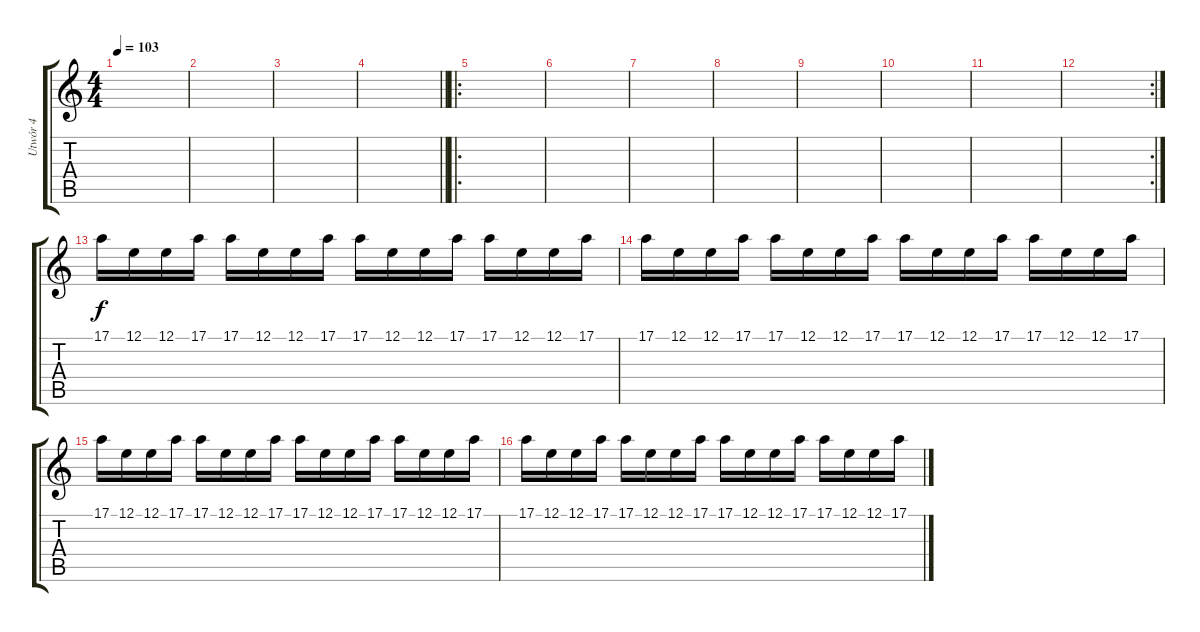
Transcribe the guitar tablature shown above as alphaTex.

\track ("Utwór 4" "Utwór 4") {instrument lead7fifths}
\staff {score tabs}
\tuning (E4 B3 G3 D3 A2 E2) {hide}
\ts (4 4)
\tempo 103
\clef g2
\ks c
|
|
|
\barLineRight lightlight
|
\ro
|
|
|
|
|
|
|
\rc 2
|
17.1.16 12.1.16 12.1.16 17.1.16 17.1.16 12.1.16 12.1.16 17.1.16 17.1.16 12.1.16 12.1.16 17.1.16 17.1.16 12.1.16 12.1.16 17.1.16 |
17.1.16 12.1.16 12.1.16 17.1.16 17.1.16 12.1.16 12.1.16 17.1.16 17.1.16 12.1.16 12.1.16 17.1.16 17.1.16 12.1.16 12.1.16 17.1.16 |
17.1.16 12.1.16 12.1.16 17.1.16 17.1.16 12.1.16 12.1.16 17.1.16 17.1.16 12.1.16 12.1.16 17.1.16 17.1.16 12.1.16 12.1.16 17.1.16 |
17.1.16 12.1.16 12.1.16 17.1.16 17.1.16 12.1.16 12.1.16 17.1.16 17.1.16 12.1.16 12.1.16 17.1.16 17.1.16 12.1.16 12.1.16 17.1.16
